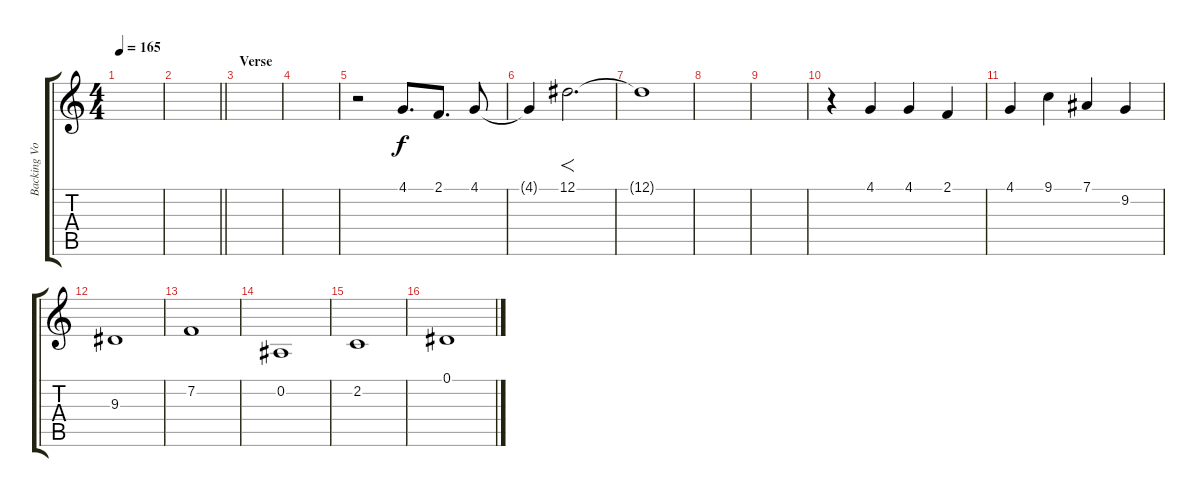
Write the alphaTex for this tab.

\track ("Backing Vocals" "Backing Vo") {instrument choiraahs}
\staff {score tabs}
\tuning (Eb4 Bb3 Gb3 Db3 Ab2 Eb2) {hide}
\ts (4 4)
\tempo 165
\clef g2
\ks c
|
\barLineRight lightlight
|
\section ("" "Verse")
|
|
r.2 4.1.8{d} 2.1.8{d} 4.1.8 |
4.1{t}.4 12.1.2{f d} |
12.1{t}.1 |
|
|
r.4 4.1.4 4.1.4 2.1.4 |
4.1.4 9.1.4 7.1.4 9.2.4 |
9.3.1 |
7.2.1 |
0.2.1 |
2.2.1 |
0.1.1
